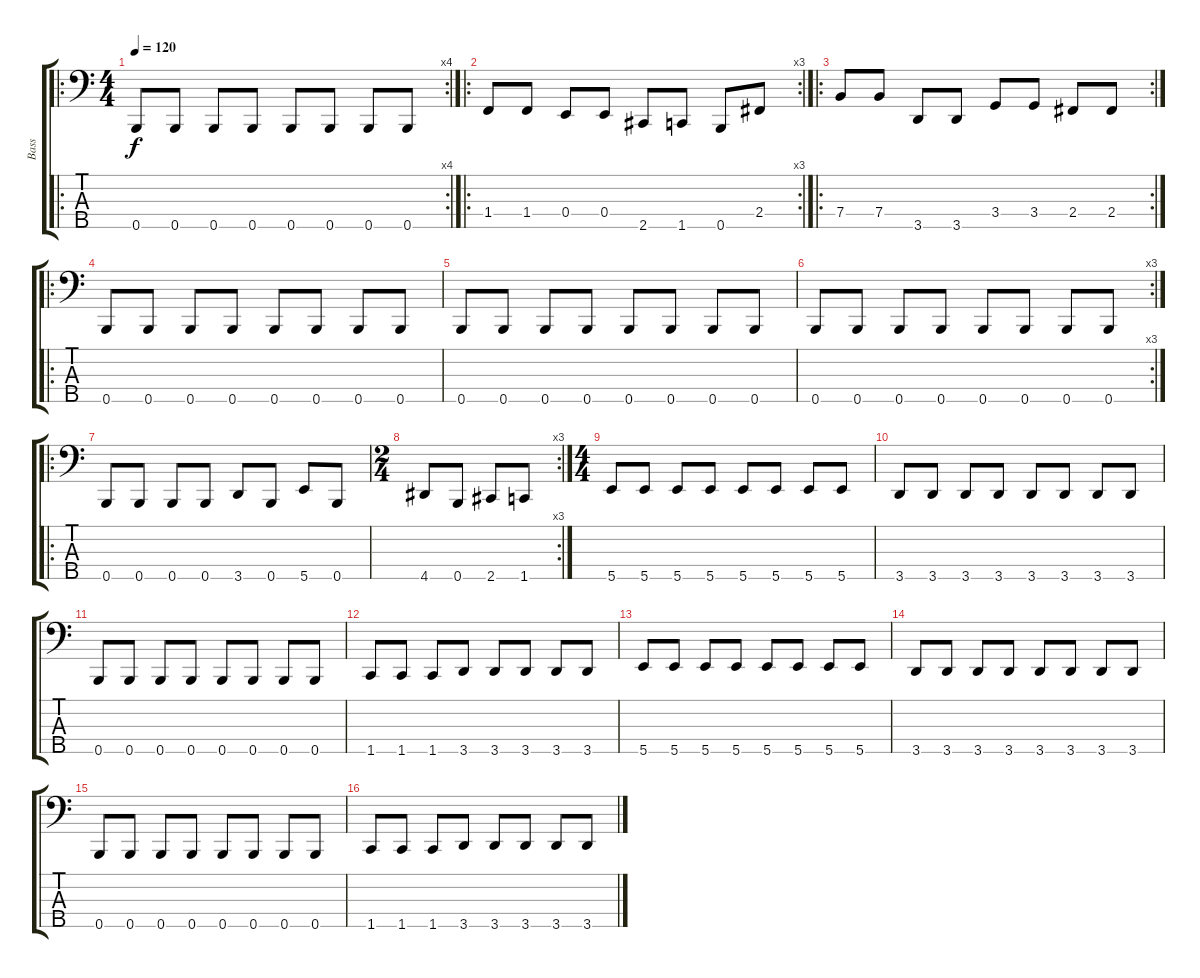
\track ("Bass" "Bass") {instrument slapbass1}
\staff {score tabs}
\tuning (G2 D2 A1 E1 B0) {hide}
\ro
\rc 4
\ts (4 4)
\tempo 120
\clef f4
\ks c
0.5.8{dy f instrument slapbass1} 0.5.8 0.5.8 0.5.8 0.5.8 0.5.8 0.5.8 0.5.8 |
\ro
\rc 3
1.4.8 1.4.8 0.4.8 0.4.8 2.5.8 1.5.8 0.5.8 2.4.8 |
\ro
\rc 2
7.4.8 7.4.8 3.5.8 3.5.8 3.4.8 3.4.8 2.4.8 2.4.8 |
\ro
0.5.8 0.5.8 0.5.8 0.5.8 0.5.8 0.5.8 0.5.8 0.5.8 |
0.5.8 0.5.8 0.5.8 0.5.8 0.5.8 0.5.8 0.5.8 0.5.8 |
\rc 3
0.5.8 0.5.8 0.5.8 0.5.8 0.5.8 0.5.8 0.5.8 0.5.8 |
\ro
0.5.8 0.5.8 0.5.8 0.5.8 3.5.8 0.5.8 5.5.8 0.5.8 |
\rc 3
\ts (2 4)
4.5.8 0.5.8 2.5.8 1.5.8 |
\ts (4 4)
5.5.8 5.5.8 5.5.8 5.5.8 5.5.8 5.5.8 5.5.8 5.5.8 |
3.5.8 3.5.8 3.5.8 3.5.8 3.5.8 3.5.8 3.5.8 3.5.8 |
0.5.8 0.5.8 0.5.8 0.5.8 0.5.8 0.5.8 0.5.8 0.5.8 |
1.5.8 1.5.8 1.5.8 3.5.8 3.5.8 3.5.8 3.5.8 3.5.8 |
5.5.8 5.5.8 5.5.8 5.5.8 5.5.8 5.5.8 5.5.8 5.5.8 |
3.5.8 3.5.8 3.5.8 3.5.8 3.5.8 3.5.8 3.5.8 3.5.8 |
0.5.8 0.5.8 0.5.8 0.5.8 0.5.8 0.5.8 0.5.8 0.5.8 |
1.5.8 1.5.8 1.5.8 3.5.8 3.5.8 3.5.8 3.5.8 3.5.8
